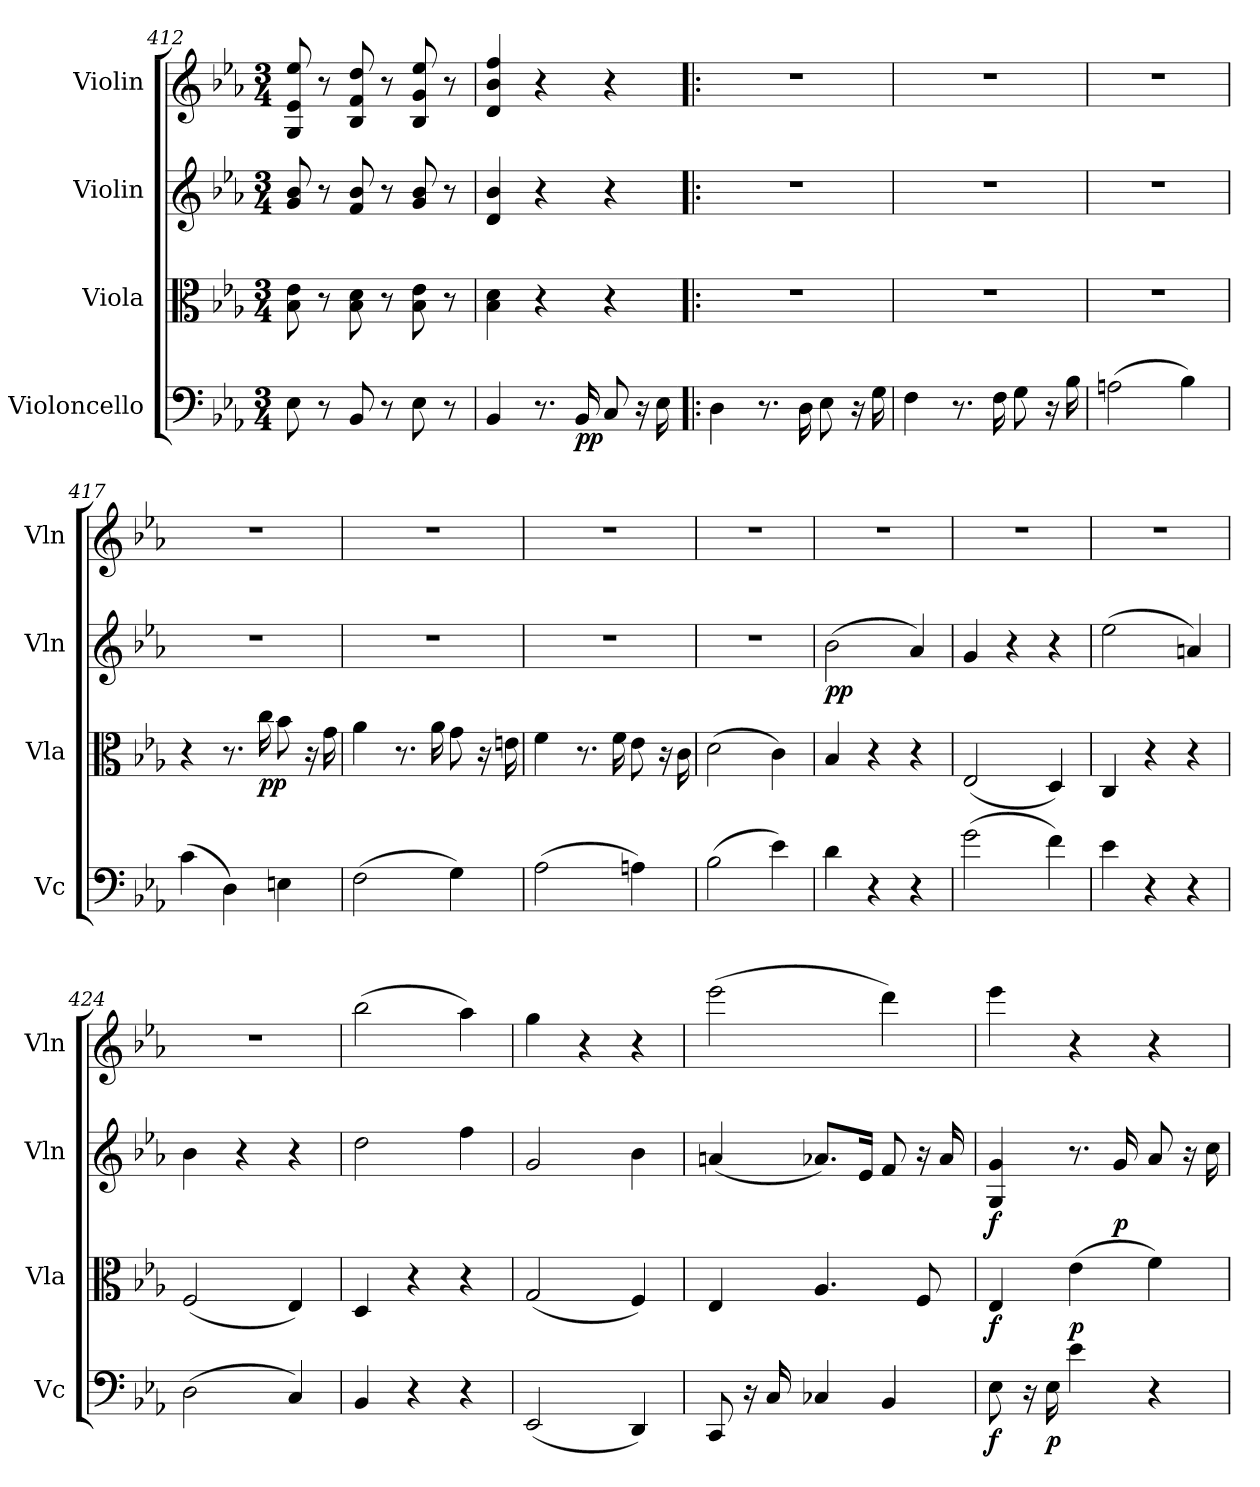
**kern	**dynam	**kern	**dynam	**kern	**dynam	**kern
*part4	*part4	*part3	*part3	*part2	*part2	*part1
*staff4	*staff4	*staff3	*staff3	*staff2	*staff2	*staff1
*I"Violoncello	*	*I"Viola	*	*I"Violin	*	*I"Violin
*I'Vc	*	*I'Vla	*	*I'Vln	*	*I'Vln
*clefF4	*	*clefC3	*	*clefG2	*	*clefG2
*k[b-e-a-]	*	*k[b-e-a-]	*	*k[b-e-a-]	*	*k[b-e-a-]
*E-:	*	*E-:	*	*E-:	*	*E-:
*M3/4	*	*M3/4	*	*M3/4	*	*M3/4
*MM154	*	*MM154	*	*MM154	*	*MM154
=412	=412	=412	=412	=412	=412	=412
8E-	.	8B- 8e-	.	8g 8b-	.	8G 8e- 8ee-
8r	.	8r	.	8r	.	8r
8BB-	.	8B- 8d	.	8f 8b-	.	8B- 8f 8dd
8r	.	8r	.	8r	.	8r
8E-	.	8B- 8e-	.	8g 8b-	.	8B- 8g 8ee-
8r	.	8r	.	8r	.	8r
=413	=413	=413	=413	=413	=413	=413
4BB-	.	4B- 4d	.	4d 4b-	.	4d 4b- 4ff
8.r	.	4r	.	4r	.	4r
16BB-	pp	.	.	.	.	.
8C	.	4r	.	4r	.	4r
16r	.	.	.	.	.	.
16E-	.	.	.	.	.	.
=414!|:	=414!|:	=414!|:	=414!|:	=414!|:	=414!|:	=414!|:
4D	.	2.r	.	2.r	.	2.r
8.r	.	.	.	.	.	.
16D	.	.	.	.	.	.
8E-	.	.	.	.	.	.
16r	.	.	.	.	.	.
16G	.	.	.	.	.	.
=415	=415	=415	=415	=415	=415	=415
4F	.	2.r	.	2.r	.	2.r
8.r	.	.	.	.	.	.
16F	.	.	.	.	.	.
8G	.	.	.	.	.	.
16r	.	.	.	.	.	.
16B-	.	.	.	.	.	.
=416	=416	=416	=416	=416	=416	=416
(2An	.	2.r	.	2.r	.	2.r
4B-)	.	.	.	.	.	.
=417	=417	=417	=417	=417	=417	=417
(4c	.	4r	.	2.r	.	2.r
4D)	.	8.r	.	.	.	.
.	.	16cc	pp	.	.	.
4En	.	8b-	.	.	.	.
.	.	16r	.	.	.	.
.	.	16g	.	.	.	.
=418	=418	=418	=418	=418	=418	=418
(2F	.	4a-	.	2.r	.	2.r
.	.	8.r	.	.	.	.
.	.	16a-	.	.	.	.
4G)	.	8g	.	.	.	.
.	.	16r	.	.	.	.
.	.	16en	.	.	.	.
=419	=419	=419	=419	=419	=419	=419
(2A-	.	4f	.	2.r	.	2.r
.	.	8.r	.	.	.	.
.	.	16f	.	.	.	.
4An)	.	8e-	.	.	.	.
.	.	16r	.	.	.	.
.	.	16c	.	.	.	.
=420	=420	=420	=420	=420	=420	=420
(2B-	.	(2d	.	2.r	.	2.r
4e-)	.	4c)	.	.	.	.
=421	=421	=421	=421	=421	=421	=421
4d	.	4B-	.	(2b-	pp	2.r
4r	.	4r	.	.	.	.
4r	.	4r	.	4a-)	.	.
=422	=422	=422	=422	=422	=422	=422
(2g	.	(2E-	.	4g	.	2.r
.	.	.	.	4r	.	.
4f)	.	4D)	.	4r	.	.
=423	=423	=423	=423	=423	=423	=423
4e-	.	4C	.	(2ee-	.	2.r
4r	.	4r	.	.	.	.
4r	.	4r	.	4an)	.	.
=424	=424	=424	=424	=424	=424	=424
(2D	.	(2F	.	4b-	.	2.r
.	.	.	.	4r	.	.
4C)	.	4E-)	.	4r	.	.
=425	=425	=425	=425	=425	=425	=425
4BB-	.	4D	.	2dd	.	(2bb-
4r	.	4r	.	.	.	.
4r	.	4r	.	4ff	.	4aa-)
=426	=426	=426	=426	=426	=426	=426
(2EE-	.	(2G	.	2g	.	4gg
.	.	.	.	.	.	4r
4DD)	.	4F)	.	4b-	.	4r
=427	=427	=427	=427	=427	=427	=427
8CC	.	4E-	.	(4an	.	(2eee-
16r	.	.	.	.	.	.
16C	.	.	.	.	.	.
4C-X	.	4.A-	.	8.a-X/L)	.	.
.	.	.	.	16e-/Jk	.	.
4BB-	.	.	.	8f	.	4ddd)
.	.	8F	.	16r	.	.
.	.	.	.	16a-	.	.
=428	=428	=428	=428	=428	=428	=428
8E-	f	4E-	f	4G 4g	f	4eee-
16r	.	.	.	.	.	.
16E-	p	.	.	.	.	.
4e-	.	(4e-	p	8.r	.	4r
.	.	.	.	16g	p	.
4r	.	4f)	.	8a-	.	4r
.	.	.	.	16r	.	.
.	.	.	.	16cc	.	.
=	=	=	=	=	=	=
*-	*-	*-	*-	*-	*-	*-
